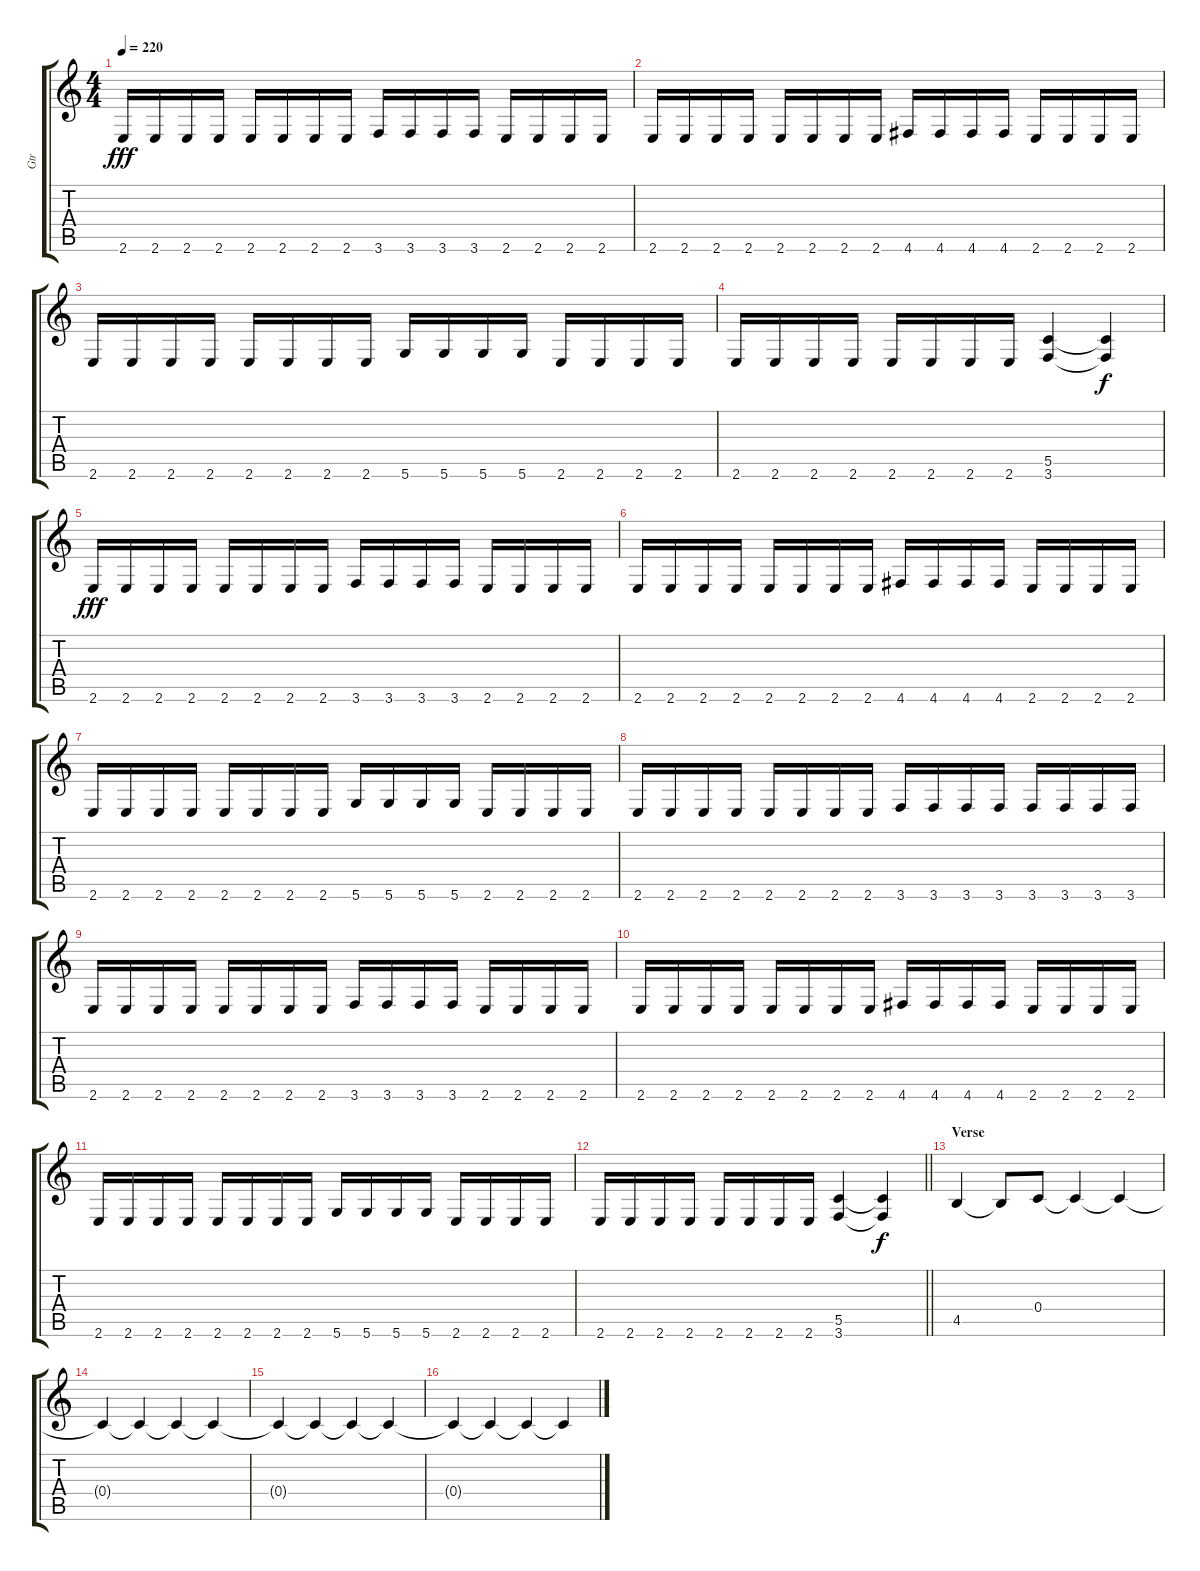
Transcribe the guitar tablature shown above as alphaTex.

\track ("Gtr" "Gtr") {instrument electricguitarclean}
\staff {score tabs}
\tuning (D4 A3 F3 C3 G2 D2) {hide}
\ts (4 4)
\tempo 220
\clef g2
\ks c
2.6.16{dy fff} 2.6.16 2.6.16 2.6.16 2.6.16 2.6.16 2.6.16 2.6.16 3.6.16 3.6.16 3.6.16 3.6.16 2.6.16 2.6.16 2.6.16 2.6.16 |
2.6.16 2.6.16 2.6.16 2.6.16 2.6.16 2.6.16 2.6.16 2.6.16 4.6.16 4.6.16 4.6.16 4.6.16 2.6.16 2.6.16 2.6.16 2.6.16 |
2.6.16 2.6.16 2.6.16 2.6.16 2.6.16 2.6.16 2.6.16 2.6.16 5.6.16 5.6.16 5.6.16 5.6.16 2.6.16 2.6.16 2.6.16 2.6.16 |
2.6.16 2.6.16 2.6.16 2.6.16 2.6.16 2.6.16 2.6.16 2.6.16 (5.5 3.6).4 (5.5{t} 3.6{t}).4{dy f} |
2.6.16{dy fff} 2.6.16 2.6.16 2.6.16 2.6.16 2.6.16 2.6.16 2.6.16 3.6.16 3.6.16 3.6.16 3.6.16 2.6.16 2.6.16 2.6.16 2.6.16 |
2.6.16 2.6.16 2.6.16 2.6.16 2.6.16 2.6.16 2.6.16 2.6.16 4.6.16 4.6.16 4.6.16 4.6.16 2.6.16 2.6.16 2.6.16 2.6.16 |
2.6.16 2.6.16 2.6.16 2.6.16 2.6.16 2.6.16 2.6.16 2.6.16 5.6.16 5.6.16 5.6.16 5.6.16 2.6.16 2.6.16 2.6.16 2.6.16 |
2.6.16 2.6.16 2.6.16 2.6.16 2.6.16 2.6.16 2.6.16 2.6.16 3.6.16 3.6.16 3.6.16 3.6.16 3.6.16 3.6.16 3.6.16 3.6.16 |
2.6.16 2.6.16 2.6.16 2.6.16 2.6.16 2.6.16 2.6.16 2.6.16 3.6.16 3.6.16 3.6.16 3.6.16 2.6.16 2.6.16 2.6.16 2.6.16 |
2.6.16 2.6.16 2.6.16 2.6.16 2.6.16 2.6.16 2.6.16 2.6.16 4.6.16 4.6.16 4.6.16 4.6.16 2.6.16 2.6.16 2.6.16 2.6.16 |
2.6.16 2.6.16 2.6.16 2.6.16 2.6.16 2.6.16 2.6.16 2.6.16 5.6.16 5.6.16 5.6.16 5.6.16 2.6.16 2.6.16 2.6.16 2.6.16 |
\barLineRight lightlight
2.6.16 2.6.16 2.6.16 2.6.16 2.6.16 2.6.16 2.6.16 2.6.16 (5.5 3.6).4 (5.5{t} 3.6{t}).4{dy f} |
\section ("" "Verse")
4.5.4 4.5{t}.8 0.4.8 0.4{t}.4 0.4{t}.4 |
0.4{t}.4 0.4{t}.4 0.4{t}.4 0.4{t}.4 |
0.4{t}.4 0.4{t}.4 0.4{t}.4 0.4{t}.4 |
0.4{t}.4 0.4{t}.4 0.4{t}.4 0.4{t}.4
